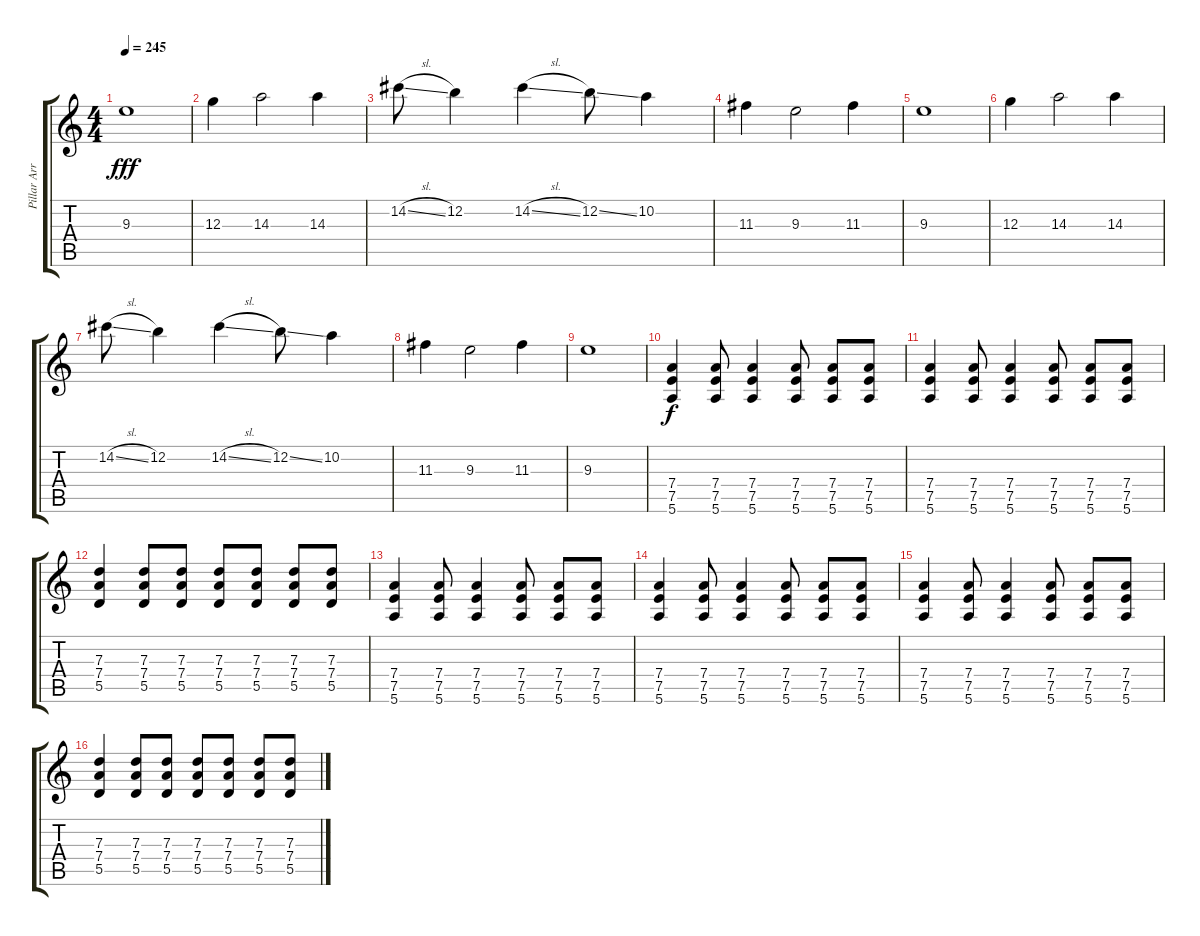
\track ("Pillar Arrese (Guitarra 2)" "Pillar Arr") {instrument distortionguitar}
\staff {score tabs}
\tuning (E4 B3 G3 D3 A2 E2) {hide}
\ts (4 4)
\tempo 245
\clef g2
\ks c
9.3.1{dy fff} |
12.3.4 14.3.2 14.3.4 |
14.2{sl}.8 12.2.4 14.2{sl}.4 12.2{ss}.8 10.2.4 |
11.3.4 9.3.2 11.3.4 |
9.3.1 |
12.3.4 14.3.2 14.3.4 |
14.2{sl}.8 12.2.4 14.2{sl}.4 12.2{ss}.8 10.2.4 |
11.3.4 9.3.2 11.3.4 |
9.3.1 |
(7.4 7.5 5.6).4{dy f} (7.4 7.5 5.6).8 (7.4 7.5 5.6).4 (7.4 7.5 5.6).8 (7.4 7.5 5.6).8 (7.4 7.5 5.6).8 |
(7.4 7.5 5.6).4 (7.4 7.5 5.6).8 (7.4 7.5 5.6).4 (7.4 7.5 5.6).8 (7.4 7.5 5.6).8 (7.4 7.5 5.6).8 |
(7.3 7.4 5.5).4 (7.3 7.4 5.5).8 (7.3 7.4 5.5).8 (7.3 7.4 5.5).8 (7.3 7.4 5.5).8 (7.3 7.4 5.5).8 (7.3 7.4 5.5).8 |
(7.4 7.5 5.6).4 (7.4 7.5 5.6).8 (7.4 7.5 5.6).4 (7.4 7.5 5.6).8 (7.4 7.5 5.6).8 (7.4 7.5 5.6).8 |
(7.4 7.5 5.6).4 (7.4 7.5 5.6).8 (7.4 7.5 5.6).4 (7.4 7.5 5.6).8 (7.4 7.5 5.6).8 (7.4 7.5 5.6).8 |
(7.4 7.5 5.6).4 (7.4 7.5 5.6).8 (7.4 7.5 5.6).4 (7.4 7.5 5.6).8 (7.4 7.5 5.6).8 (7.4 7.5 5.6).8 |
(7.3 7.4 5.5).4 (7.3 7.4 5.5).8 (7.3 7.4 5.5).8 (7.3 7.4 5.5).8 (7.3 7.4 5.5).8 (7.3 7.4 5.5).8 (7.3 7.4 5.5).8
